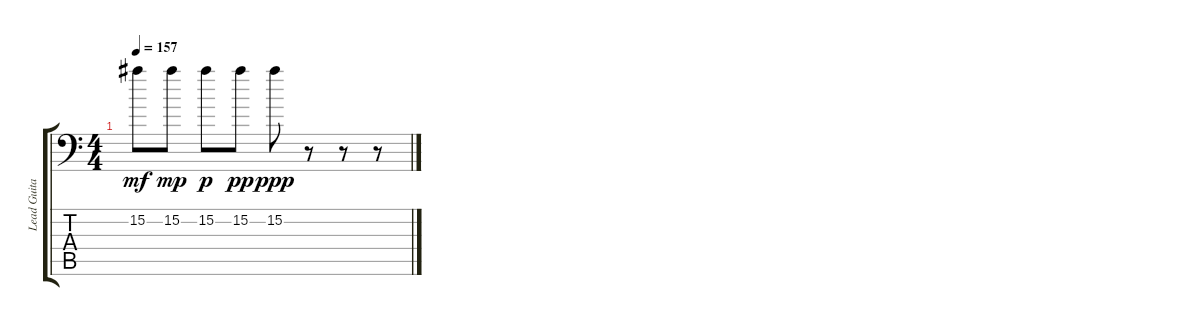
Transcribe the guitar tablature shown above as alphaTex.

\track ("Lead Guitar" "Lead Guita") {instrument distortionguitar}
\staff {score tabs}
\tuning (C4 G3 Eb3 Bb2 F2 Bb1) {hide}
\ts (4 4)
\tempo 157
\clef f4
\ks c
15.2.8{dy mf} 15.2.8{dy mp} 15.2.8{dy p} 15.2.8{dy pp} 15.2.8{dy ppp} r.8 r.8 r.8
